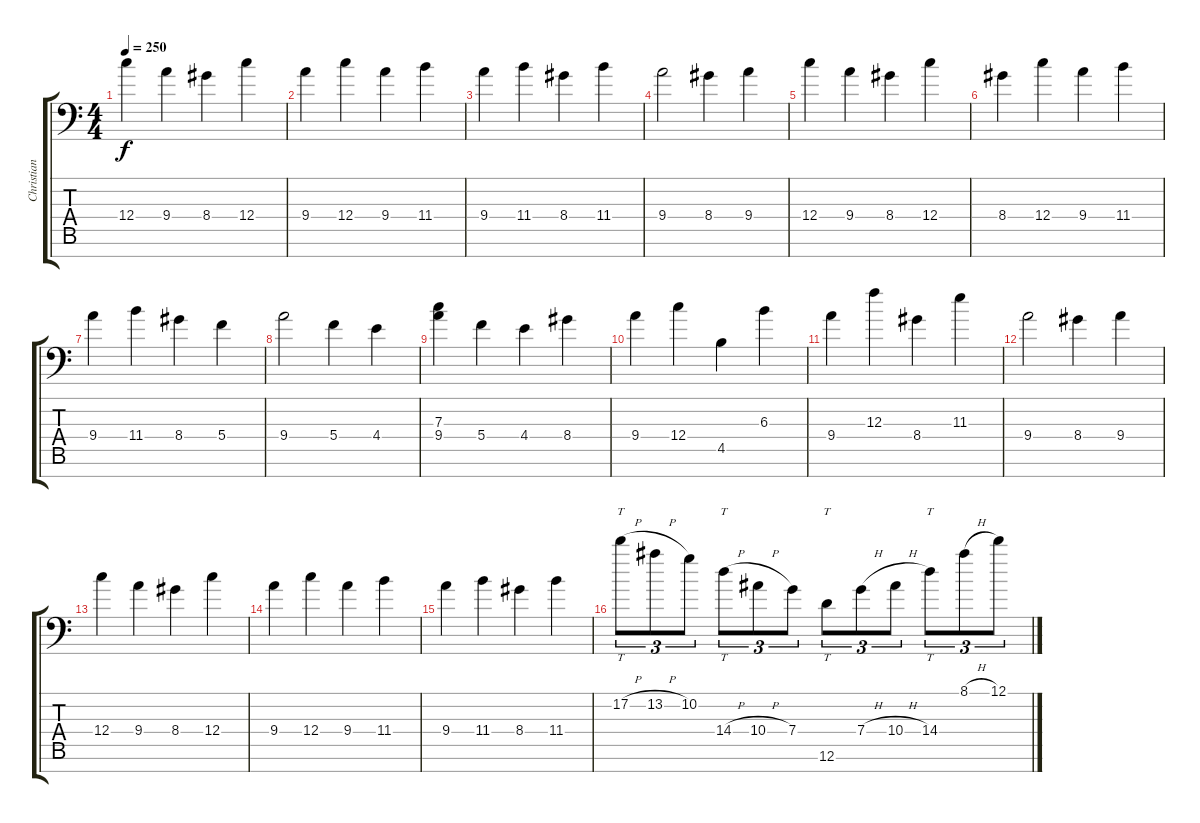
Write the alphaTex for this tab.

\track ("Christian Muenzner" "Christian ") {instrument distortionguitar}
\staff {score tabs}
\tuning (D4 A3 F3 C3 G2 D2 A1) {hide}
\ts (4 4)
\tempo 250
\clef f4
\ks c
12.4.4{dy f} 9.4.4 8.4.4 12.4.4 |
9.4.4 12.4.4 9.4.4 11.4.4 |
9.4.4 11.4.4 8.4.4 11.4.4 |
9.4.2 8.4.4 9.4.4 |
12.4.4 9.4.4 8.4.4 12.4.4 |
8.4.4 12.4.4 9.4.4 11.4.4 |
9.4.4 11.4.4 8.4.4 5.4.4 |
9.4.2 5.4.4 4.4.4 |
(7.3 9.4).4 5.4.4 4.4.4 8.4.4 |
9.4.4 12.4.4 4.5.4 6.3.4 |
9.4.4 12.3.4 8.4.4 11.3.4 |
9.4.2 8.4.4 9.4.4 |
12.4.4 9.4.4 8.4.4 12.4.4 |
9.4.4 12.4.4 9.4.4 11.4.4 |
9.4.4 11.4.4 8.4.4 11.4.4 |
17.2{h}.8{tt tu (3 2)} 13.2{h}.8{tu (3 2)} 10.2.8{tu (3 2)} 14.4{h}.8{tt tu (3 2)} 10.4{h}.8{tu (3 2)} 7.4.8{tu (3 2)} 12.6.8{tt tu (3 2)} 7.4{h}.8{tu (3 2)} 10.4{h}.8{tu (3 2)} 14.4.8{tt tu (3 2)} 8.1{h}.8{tu (3 2)} 12.1{h}.8{tu (3 2)}
